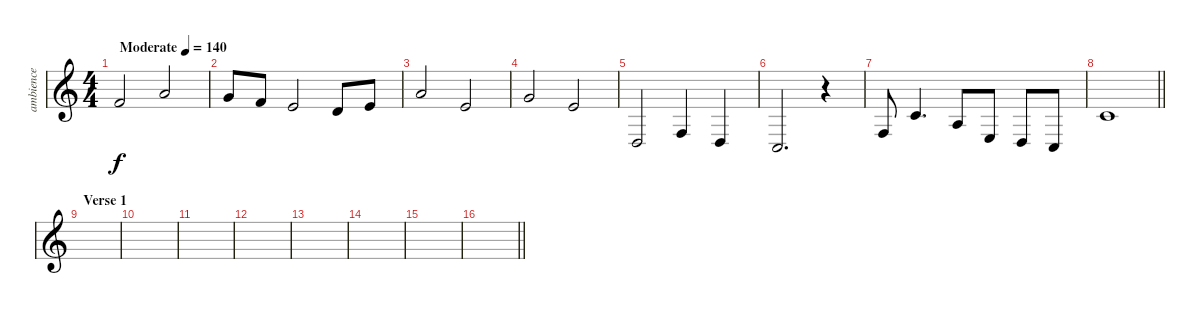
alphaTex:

\track ("ambience" "ambience") {instrument churchorgan}
\staff {score}
\tuning (E4 B3 G3 D3 A2 E2) {hide}
\ts (4 4)
\tempo (140 "Moderate")
\clef g2
\ks c
1.1.2{dy f instrument churchorgan} 5.1.2 |
8.2.8 1.1.8 0.1.2 7.3.8 5.2.8 |
10.2.2 5.2.2 |
3.1.2 0.1.2 |
10.6.2 3.4.4 5.5.4 |
3.5.2{d} r.4 |
3.4.8 1.2.4{d} 2.3.8 2.4.8 0.4.8 3.5.8 |
\barLineRight lightlight
1.2.1 |
\section ("" "Verse 1")
|
|
|
|
|
|
|
\barLineRight lightlight
